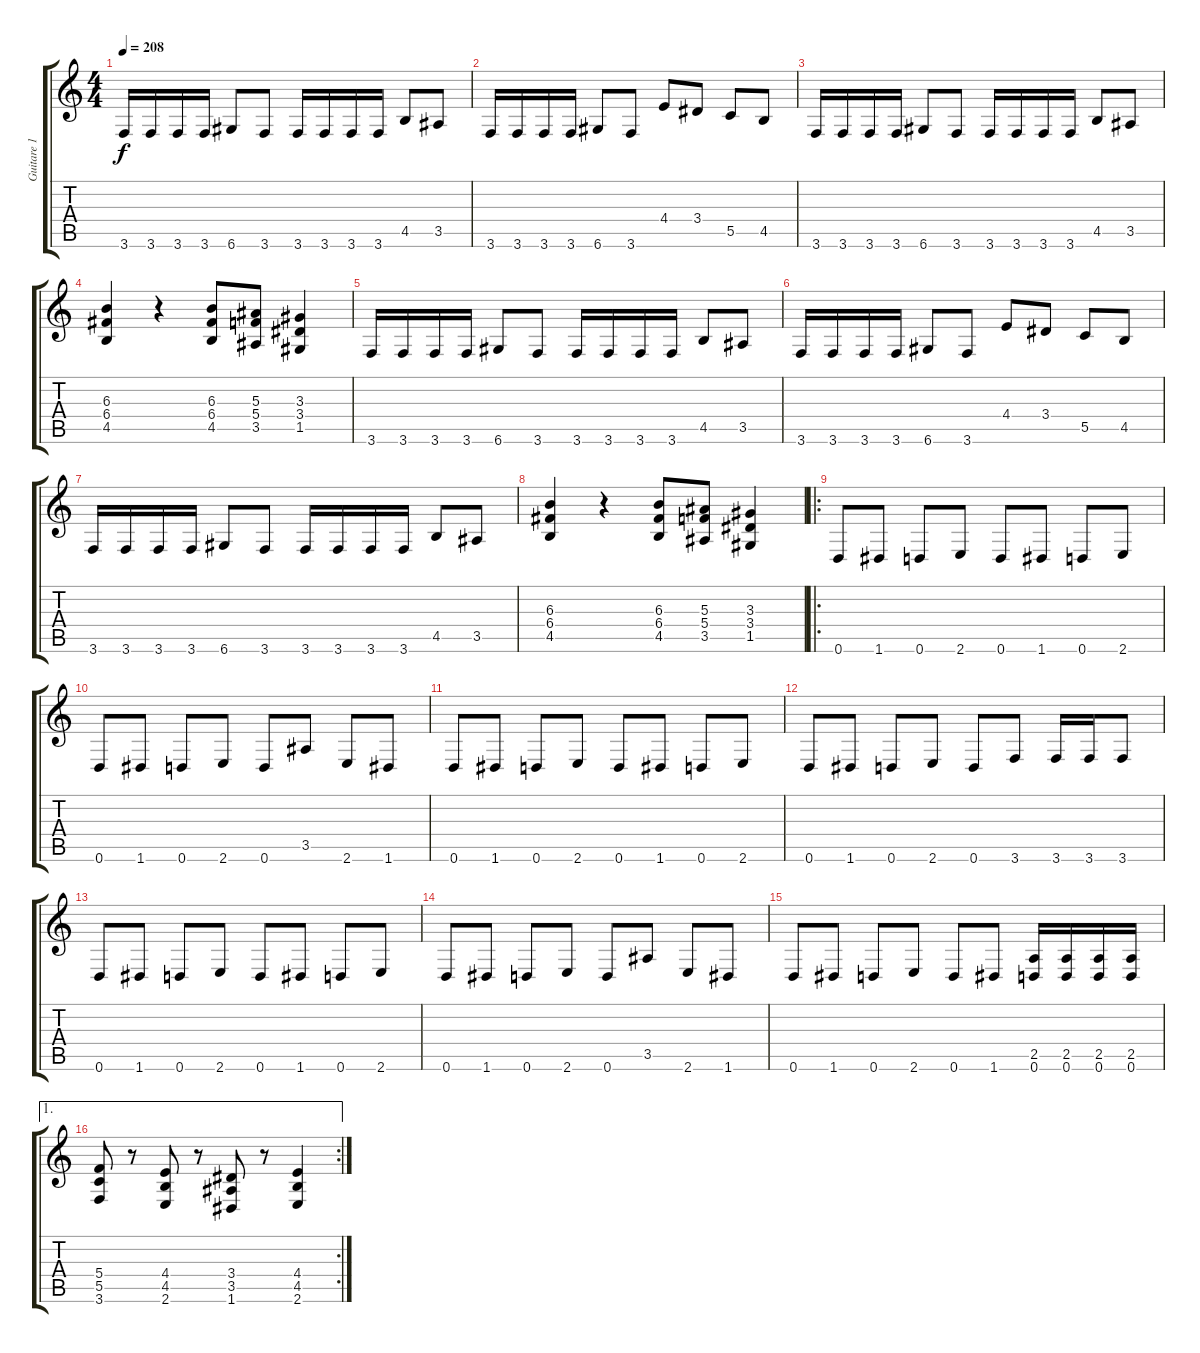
\track ("Guitare 1" "Guitare 1") {instrument distortionguitar}
\staff {score tabs}
\tuning (D4 A3 F3 C3 G2 D2) {hide}
\ts (4 4)
\tempo 208
\clef g2
\ks c
3.6.16{dy f instrument distortionguitar} 3.6.16 3.6.16 3.6.16 6.6.8 3.6.8 3.6.16 3.6.16 3.6.16 3.6.16 4.5.8 3.5.8 |
3.6.16 3.6.16 3.6.16 3.6.16 6.6.8 3.6.8 4.4.8 3.4.8 5.5.8 4.5.8 |
3.6.16 3.6.16 3.6.16 3.6.16 6.6.8 3.6.8 3.6.16 3.6.16 3.6.16 3.6.16 4.5.8 3.5.8 |
(6.3 6.4 4.5).4 r.4 (6.3 6.4 4.5).8 (5.3 5.4 3.5).8 (3.3 3.4 1.5).4 |
3.6.16 3.6.16 3.6.16 3.6.16 6.6.8 3.6.8 3.6.16 3.6.16 3.6.16 3.6.16 4.5.8 3.5.8 |
3.6.16 3.6.16 3.6.16 3.6.16 6.6.8 3.6.8 4.4.8 3.4.8 5.5.8 4.5.8 |
3.6.16 3.6.16 3.6.16 3.6.16 6.6.8 3.6.8 3.6.16 3.6.16 3.6.16 3.6.16 4.5.8 3.5.8 |
(6.3 6.4 4.5).4 r.4 (6.3 6.4 4.5).8 (5.3 5.4 3.5).8 (3.3 3.4 1.5).4 |
\ro
0.6.8 1.6.8 0.6.8 2.6.8 0.6.8 1.6.8 0.6.8 2.6.8 |
0.6.8 1.6.8 0.6.8 2.6.8 0.6.8 3.5.8 2.6.8 1.6.8 |
0.6.8 1.6.8 0.6.8 2.6.8 0.6.8 1.6.8 0.6.8 2.6.8 |
0.6.8 1.6.8 0.6.8 2.6.8 0.6.8 3.6.8 3.6.16 3.6.16 3.6.8 |
0.6.8 1.6.8 0.6.8 2.6.8 0.6.8 1.6.8 0.6.8 2.6.8 |
0.6.8 1.6.8 0.6.8 2.6.8 0.6.8 3.5.8 2.6.8 1.6.8 |
0.6.8 1.6.8 0.6.8 2.6.8 0.6.8 1.6.8 (2.5 0.6).16 (2.5 0.6).16 (2.5 0.6).16 (2.5 0.6).16 |
\ae 1
\rc 2
(5.4 5.5 3.6).8 r.8 (4.4 4.5 2.6).8 r.8 (3.4 3.5 1.6).8 r.8 (4.4 4.5 2.6).4
